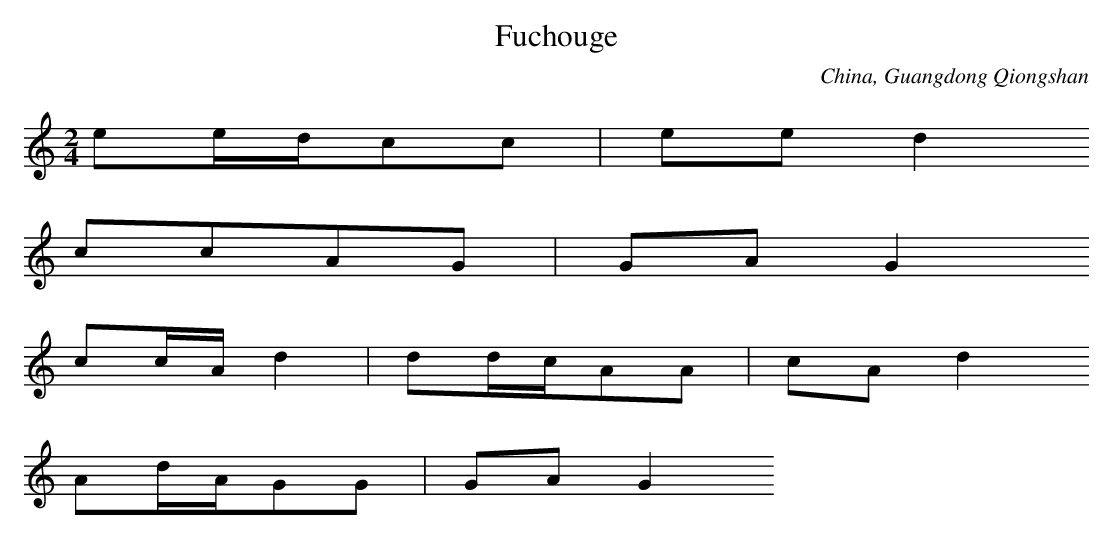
X:1
T: Fuchouge
O: China, Guangdong Qiongshan
M: 2/4
L: 1/16
K: C
e2edc2c2 | e2e2d4
c2c2A2G2 | G2A2G4
c2cAd4 | d2dcA2A2 | c2A2d4
A2dAG2G2 | G2A2G4
